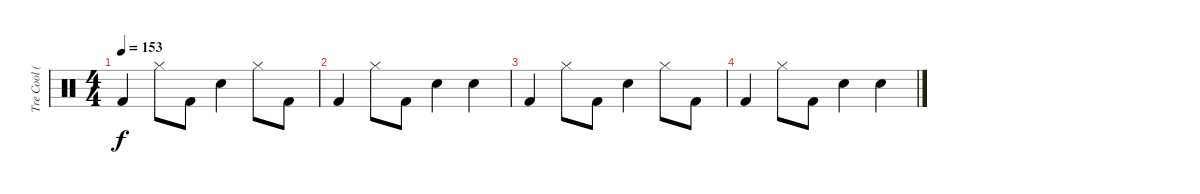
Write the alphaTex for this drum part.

\track ("Tre Cool (Drums)" "Tre Cool (") {instrument percussion}
\staff {score}
\articulation defaults
\ts (4 4)
\tempo 153
\clef neutral
\ks c "Kick (hit) 2".4{dy f} "Hi-Hat (closed)".8 "Kick (hit) 2".8 "Snare (hit) 2".4 "Hi-Hat (closed)".8 "Kick (hit) 2".8
|
"Kick (hit) 2".4 "Hi-Hat (closed)".8 "Kick (hit) 2".8 "Snare (hit) 2".4 "Snare (hit) 2".4 |
"Kick (hit) 2".4 "Hi-Hat (closed)".8 "Kick (hit) 2".8 "Snare (hit) 2".4 "Hi-Hat (closed)".8 "Kick (hit) 2".8 |
"Kick (hit) 2".4 "Hi-Hat (closed)".8 "Kick (hit) 2".8 "Snare (hit) 2".4 "Snare (hit) 2".4
